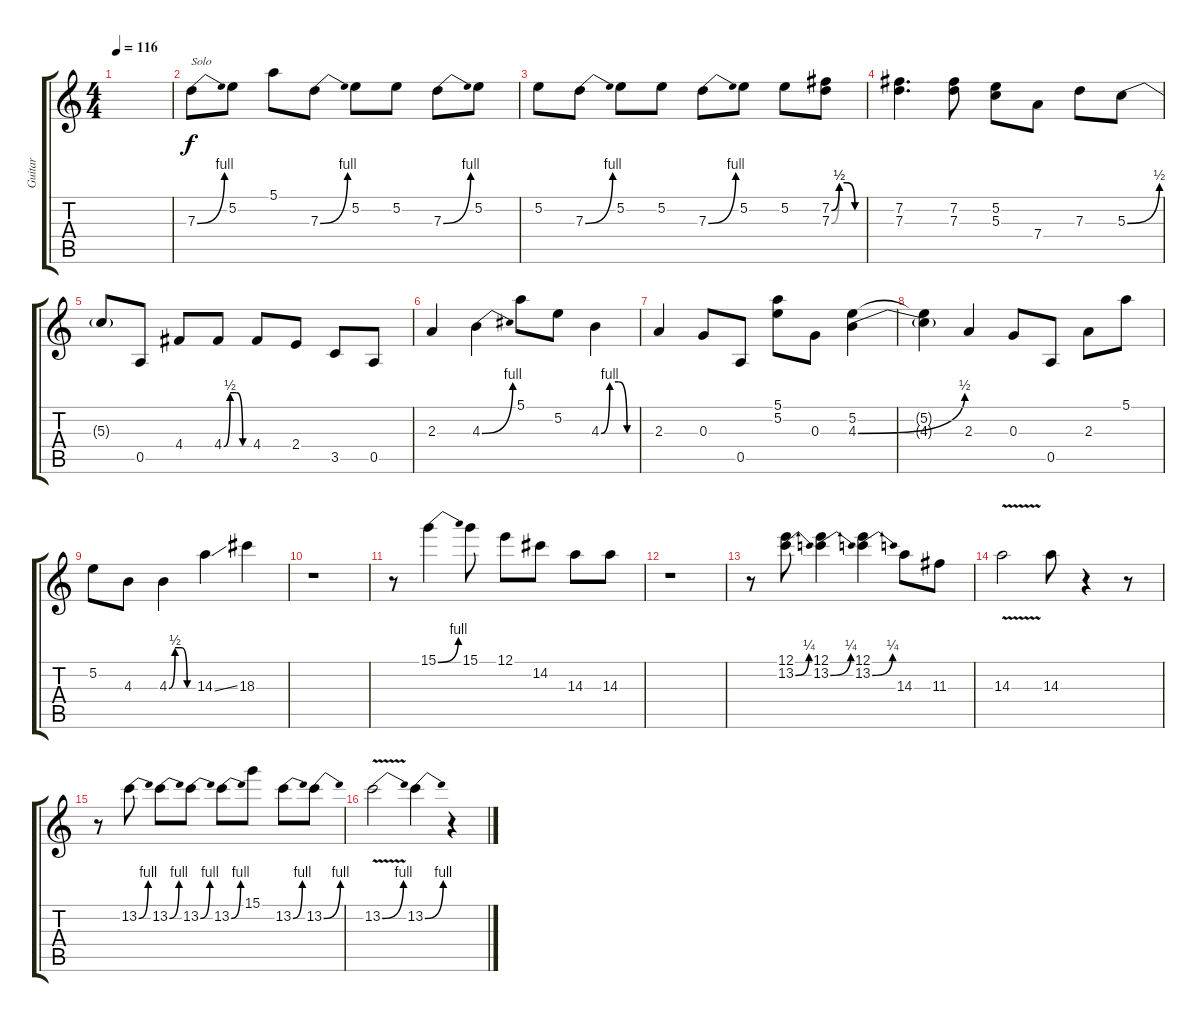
\track ("Guitar" "Guitar") {instrument overdrivenguitar}
\staff {score tabs}
\tuning (E4 B3 G3 D3 A2 E2) {hide}
\ts (4 4)
\tempo 116
\clef g2
\ks c
|
7.3{be (bend 0 0 60 4)}.8{txt "Solo"} 5.2.8 5.1.8 7.3{be (bend 0 0 60 4)}.8 5.2.8 5.2.8 7.3{be (bend 0 0 60 4)}.8 5.2.8 |
5.2.8 7.3{be (bend 0 0 60 4)}.8 5.2.8 5.2.8 7.3{be (bend 0 0 60 4)}.8 5.2.8 5.2.8 (7.2{be (custom 0 0 15 2 30 2 45 0 60 0)} 7.3{be (custom 0 0 15 2 30 2 45 0 60 0)}).8 |
(7.2 7.3).4{d} (7.2 7.3).8 (5.2 5.3).8 7.4.8 7.3.8 5.3{be (bend 0 0 60 2)}.8 |
5.3{t}.8 0.5.8 4.4.8 4.4{be (custom 0 0 15 2 30 2 45 0 60 0)}.8 4.4.8 2.4.8 3.5.8 0.5.8 |
2.3.4 4.3{be (bend 0 0 60 4)}.4 5.1.8 5.2.8 4.3{be (custom 0 0 15 4 30 4 45 0 60 0)}.4 |
2.3.4 0.3.8 0.5.8 (5.1 5.2).8 0.3.8 (5.2 4.3{be (bend 0 0 60 2)}).4 |
(5.2{t} 4.3{t}).4 2.3.4 0.3.8 0.5.8 2.3.8 5.1.8 |
5.2.8 4.3.8 4.3{be (custom 0 0 15 2 30 2 45 0 60 0)}.4 14.3{ss}.4 18.3.4 |
r.1 |
r.8 15.1{be (bend 0 0 60 4)}.4 15.1.8 12.1.8 14.2.8 14.3.8 14.3.8 |
r.1 |
r.8 (12.1 13.2{be (bend 0 0 60 1)}).8 (12.1 13.2{be (bend 0 0 60 1)}).4 (12.1 13.2{be (bend 0 0 60 1)}).4 14.3.8 11.3.8 |
14.3{v}.2 14.3.8 r.4 r.8 |
r.8 13.2{be (bend 0 0 60 4)}.8 13.2{be (bend 0 0 60 4)}.8 13.2{be (bend 0 0 60 4)}.8 13.2{be (bend 0 0 60 4)}.8 15.1.8 13.2{be (bend 0 0 60 4)}.8 13.2{be (bend 0 0 60 4)}.8 |
13.2{be (bend 0 0 60 4) v}.2 13.2{be (bend 0 0 60 4)}.4 r.4
